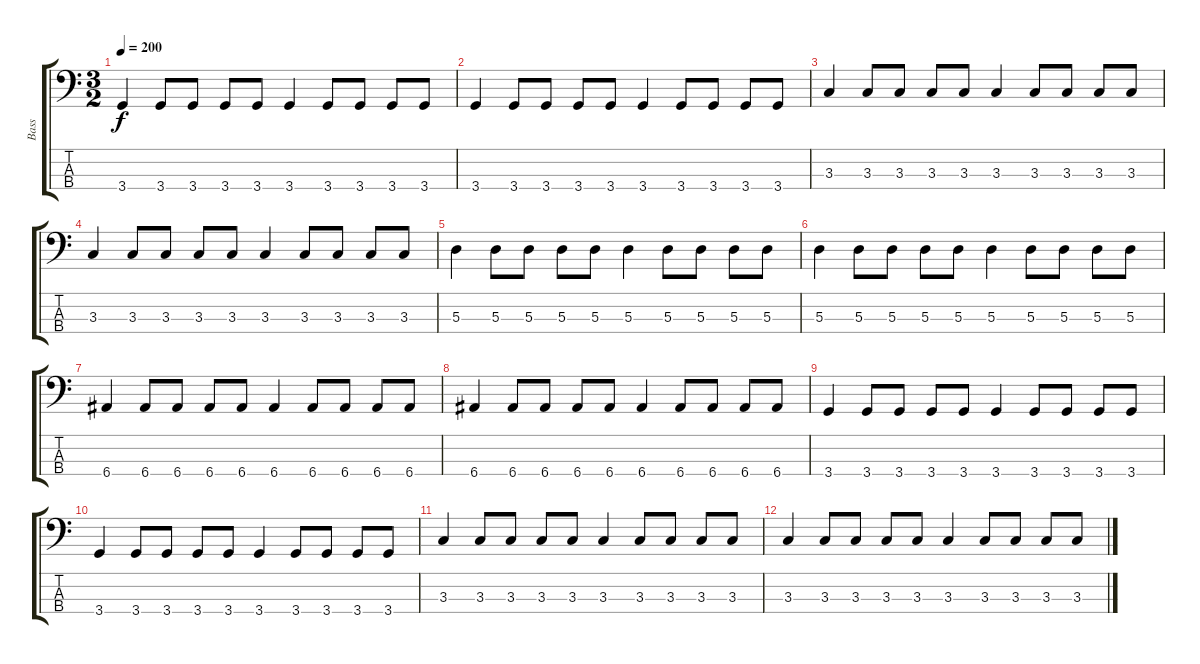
\track ("Bass" "Bass") {instrument electricbasspick}
\staff {score tabs}
\tuning (G2 D2 A1 E1) {hide}
\ts (3 2)
\tempo 200
\clef f4
\ks c
3.4.4{dy f} 3.4.8 3.4.8 3.4.8 3.4.8 3.4.4 3.4.8 3.4.8 3.4.8 3.4.8 |
3.4.4 3.4.8 3.4.8 3.4.8 3.4.8 3.4.4 3.4.8 3.4.8 3.4.8 3.4.8 |
3.3.4 3.3.8 3.3.8 3.3.8 3.3.8 3.3.4 3.3.8 3.3.8 3.3.8 3.3.8 |
3.3.4 3.3.8 3.3.8 3.3.8 3.3.8 3.3.4 3.3.8 3.3.8 3.3.8 3.3.8 |
5.3.4 5.3.8 5.3.8 5.3.8 5.3.8 5.3.4 5.3.8 5.3.8 5.3.8 5.3.8 |
5.3.4 5.3.8 5.3.8 5.3.8 5.3.8 5.3.4 5.3.8 5.3.8 5.3.8 5.3.8 |
6.4.4 6.4.8 6.4.8 6.4.8 6.4.8 6.4.4 6.4.8 6.4.8 6.4.8 6.4.8 |
6.4.4 6.4.8 6.4.8 6.4.8 6.4.8 6.4.4 6.4.8 6.4.8 6.4.8 6.4.8 |
3.4.4{volume 12} 3.4.8 3.4.8 3.4.8 3.4.8 3.4.4 3.4.8 3.4.8 3.4.8 3.4.8 |
3.4.4{volume 9} 3.4.8 3.4.8 3.4.8 3.4.8 3.4.4 3.4.8 3.4.8 3.4.8 3.4.8 |
3.3.4{volume 6} 3.3.8 3.3.8 3.3.8 3.3.8 3.3.4 3.3.8 3.3.8 3.3.8 3.3.8 |
3.3.4{volume 0} 3.3.8 3.3.8 3.3.8 3.3.8 3.3.4 3.3.8 3.3.8 3.3.8 3.3.8
